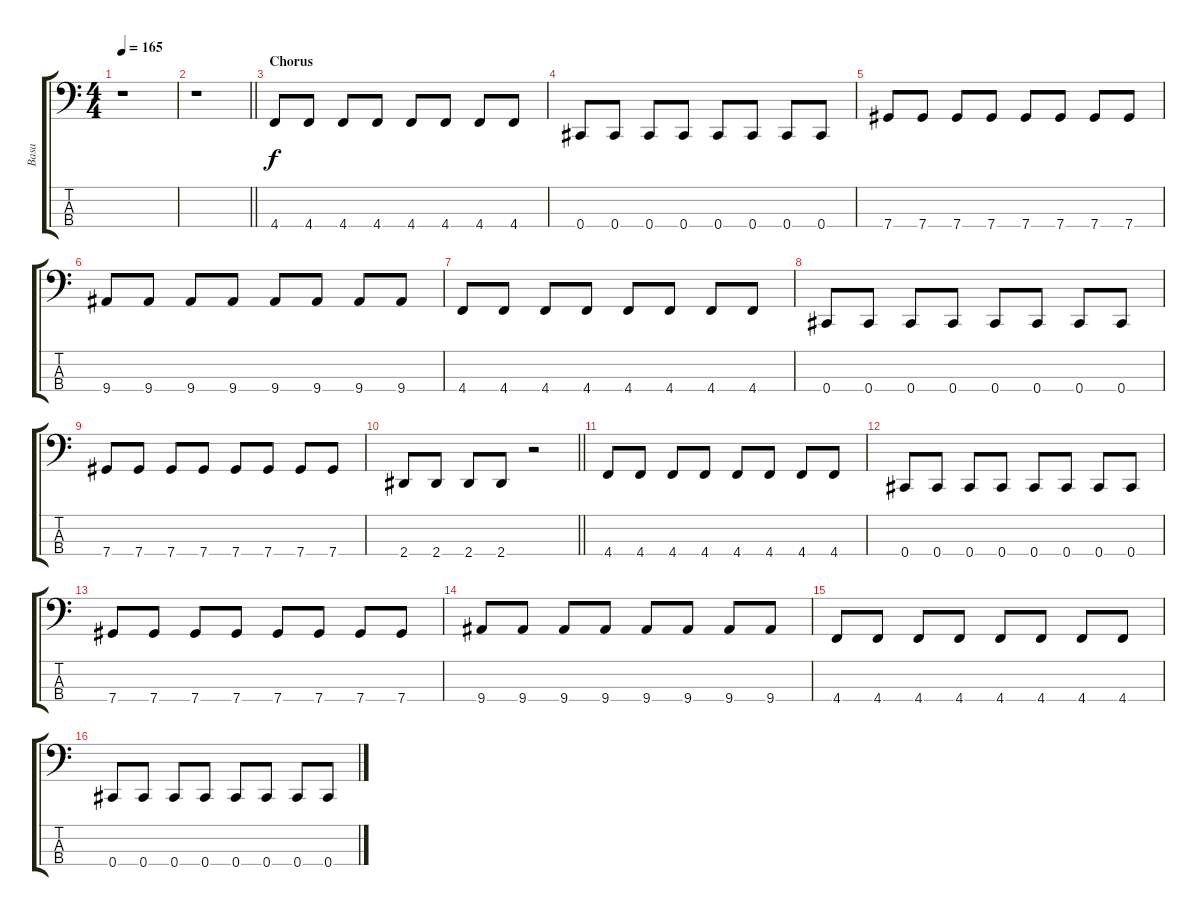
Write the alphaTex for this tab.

\track ("Basa" "Basa") {instrument electricbassfinger}
\staff {score tabs}
\tuning (Gb2 Db2 Ab1 Db1) {hide}
\ts (4 4)
\tempo 165
\clef f4
\ks c
r.1{dy f} |
\barLineRight lightlight
r.1 |
\section ("" "Chorus")
4.4.8 4.4.8 4.4.8 4.4.8 4.4.8 4.4.8 4.4.8 4.4.8 |
0.4.8 0.4.8 0.4.8 0.4.8 0.4.8 0.4.8 0.4.8 0.4.8 |
7.4.8 7.4.8 7.4.8 7.4.8 7.4.8 7.4.8 7.4.8 7.4.8 |
9.4.8 9.4.8 9.4.8 9.4.8 9.4.8 9.4.8 9.4.8 9.4.8 |
4.4.8 4.4.8 4.4.8 4.4.8 4.4.8 4.4.8 4.4.8 4.4.8 |
0.4.8 0.4.8 0.4.8 0.4.8 0.4.8 0.4.8 0.4.8 0.4.8 |
7.4.8 7.4.8 7.4.8 7.4.8 7.4.8 7.4.8 7.4.8 7.4.8 |
\barLineRight lightlight
2.4.8 2.4.8 2.4.8 2.4.8 r.2 |
4.4.8 4.4.8 4.4.8 4.4.8 4.4.8 4.4.8 4.4.8 4.4.8 |
0.4.8 0.4.8 0.4.8 0.4.8 0.4.8 0.4.8 0.4.8 0.4.8 |
7.4.8 7.4.8 7.4.8 7.4.8 7.4.8 7.4.8 7.4.8 7.4.8 |
9.4.8 9.4.8 9.4.8 9.4.8 9.4.8 9.4.8 9.4.8 9.4.8 |
4.4.8 4.4.8 4.4.8 4.4.8 4.4.8 4.4.8 4.4.8 4.4.8 |
0.4.8 0.4.8 0.4.8 0.4.8 0.4.8 0.4.8 0.4.8 0.4.8
